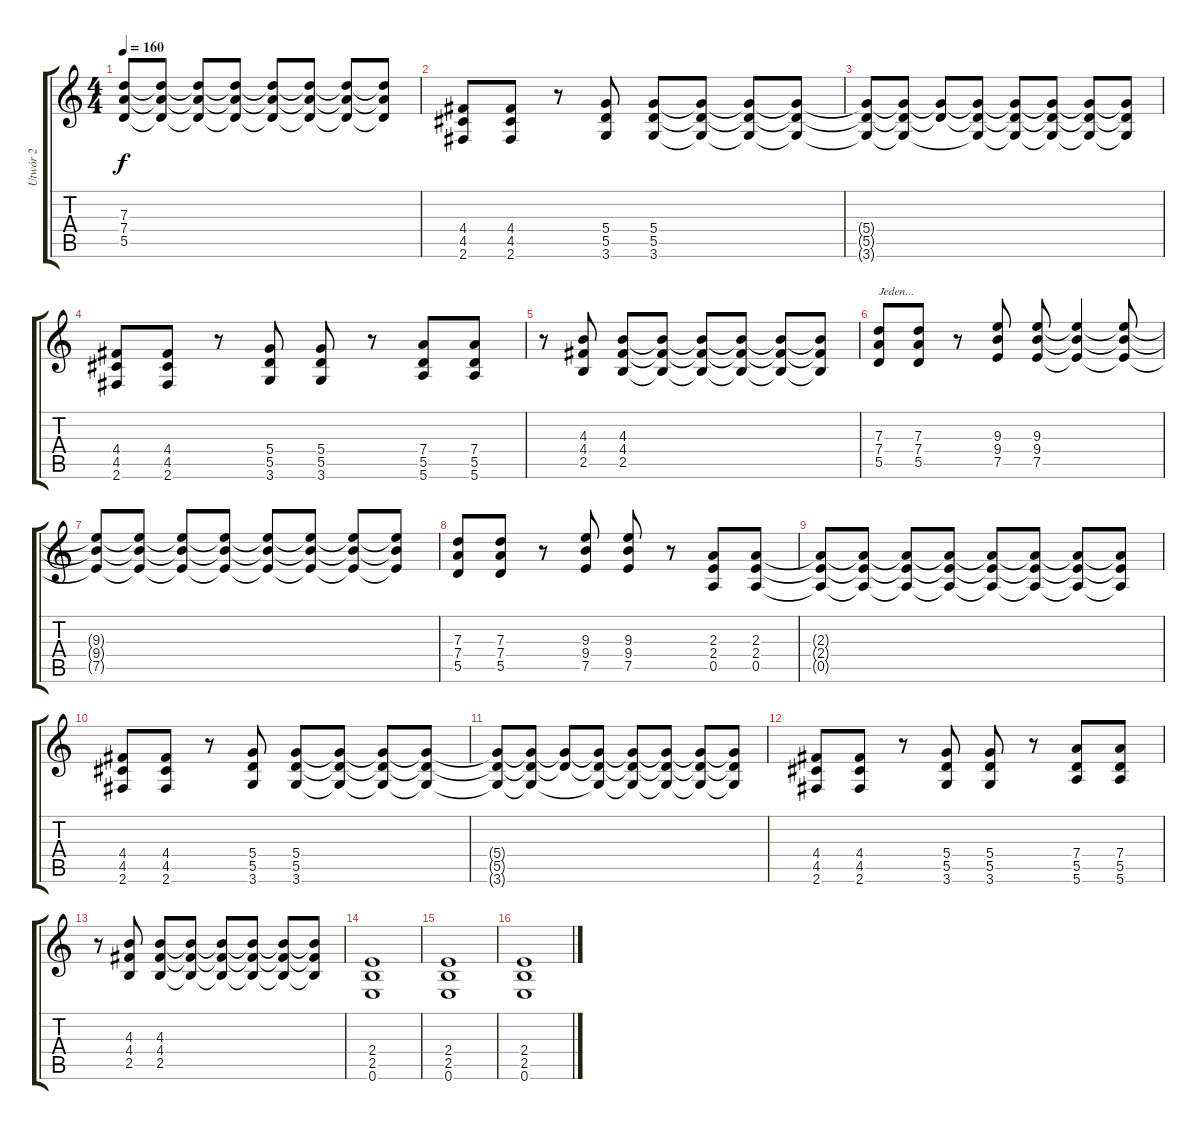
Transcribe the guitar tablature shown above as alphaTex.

\track ("Utwór 2" "Utwór 2") {instrument distortionguitar}
\staff {score tabs}
\tuning (E4 B3 G3 D3 A2 E2) {hide}
\ts (4 4)
\tempo 160
\clef g2
\ks c
(7.3{t} 7.4{t} 5.5{t}).8{dy f} (7.3{t} 7.4{t} 5.5{t}).8 (7.3{t} 7.4{t} 5.5{t}).8 (7.3{t} 7.4{t} 5.5{t}).8 (7.3{t} 7.4{t} 5.5{t}).8 (7.3{t} 7.4{t} 5.5{t}).8 (7.3{t} 7.4{t} 5.5{t}).8 (7.3{t} 7.4{t} 5.5{t}).8 |
(4.4 4.5 2.6).8 (4.4 4.5 2.6).8 r.8 (5.4 5.5 3.6).8 (5.4 5.5 3.6).8 (5.4{t} 5.5{t} 3.6{t}).8 (5.4{t} 5.5{t} 3.6{t}).8 (5.4{t} 5.5{t} 3.6{t}).8 |
(5.4{t} 5.5{t} 3.6{t}).8 (5.4{t} 5.5{t} 3.6{t}).8 (5.4{t} 5.5{t}).8 (5.4{t} 5.5{t} 3.6{t}).8 (5.4{t} 5.5{t} 3.6{t}).8 (5.4{t} 5.5{t} 3.6{t}).8 (5.4{t} 5.5{t} 3.6{t}).8 (5.4{t} 5.5{t} 3.6{t}).8 |
(4.4 4.5 2.6).8 (4.4 4.5 2.6).8 r.8 (5.4 5.5 3.6).8 (5.4 5.5 3.6).8 r.8 (7.4 5.5 5.6).8 (7.4 5.5 5.6).8 |
r.8 (4.3 4.4 2.5).8 (4.3 4.4 2.5).8 (4.3{t} 4.4{t} 2.5{t}).8 (4.3{t} 4.4{t} 2.5{t}).8 (4.3{t} 4.4{t} 2.5{t}).8 (4.3{t} 4.4{t} 2.5{t}).8 (4.3{t} 4.4{t} 2.5{t}).8 |
(7.3 7.4 5.5).8{txt "Jeden..."} (7.3 7.4 5.5).8 r.8 (9.3 9.4 7.5).8 (9.3 9.4 7.5).8 (9.3{t} 9.4{t} 7.5{t}).4 (9.3{t} 9.4{t} 7.5{t}).8 |
(9.3{t} 9.4{t} 7.5{t}).8 (9.3{t} 9.4{t} 7.5{t}).8 (9.3{t} 9.4{t} 7.5{t}).8 (9.3{t} 9.4{t} 7.5{t}).8 (9.3{t} 9.4{t} 7.5{t}).8 (9.3{t} 9.4{t} 7.5{t}).8 (9.3{t} 9.4{t} 7.5{t}).8 (9.3{t} 9.4{t} 7.5{t}).8 |
(7.3 7.4 5.5).8 (7.3 7.4 5.5).8 r.8 (9.3 9.4 7.5).8 (9.3 9.4 7.5).8 r.8 (2.3 2.4 0.5).8 (2.3 2.4 0.5).8 |
(2.3{t} 2.4{t} 0.5{t}).8 (2.3{t} 2.4{t} 0.5{t}).8 (2.3{t} 2.4{t} 0.5{t}).8 (2.3{t} 2.4{t} 0.5{t}).8 (2.3{t} 2.4{t} 0.5{t}).8 (2.3{t} 2.4{t} 0.5{t}).8 (2.3{t} 2.4{t} 0.5{t}).8 (2.3{t} 2.4{t} 0.5{t}).8 |
(4.4 4.5 2.6).8 (4.4 4.5 2.6).8 r.8 (5.4 5.5 3.6).8 (5.4 5.5 3.6).8 (5.4{t} 5.5{t} 3.6{t}).8 (5.4{t} 5.5{t} 3.6{t}).8 (5.4{t} 5.5{t} 3.6{t}).8 |
(5.4{t} 5.5{t} 3.6{t}).8 (5.4{t} 5.5{t} 3.6{t}).8 (5.4{t} 5.5{t}).8 (5.4{t} 5.5{t} 3.6{t}).8 (5.4{t} 5.5{t} 3.6{t}).8 (5.4{t} 5.5{t} 3.6{t}).8 (5.4{t} 5.5{t} 3.6{t}).8 (5.4{t} 5.5{t} 3.6{t}).8 |
(4.4 4.5 2.6).8 (4.4 4.5 2.6).8 r.8 (5.4 5.5 3.6).8 (5.4 5.5 3.6).8 r.8 (7.4 5.5 5.6).8 (7.4 5.5 5.6).8 |
r.8 (4.3 4.4 2.5).8 (4.3 4.4 2.5).8 (4.3{t} 4.4{t} 2.5{t}).8 (4.3{t} 4.4{t} 2.5{t}).8 (4.3{t} 4.4{t} 2.5{t}).8 (4.3{t} 4.4{t} 2.5{t}).8 (4.3{t} 4.4{t} 2.5{t}).8 |
(2.4 2.5 0.6).1 |
(2.4 2.5 0.6).1 |
(2.4 2.5 0.6).1
